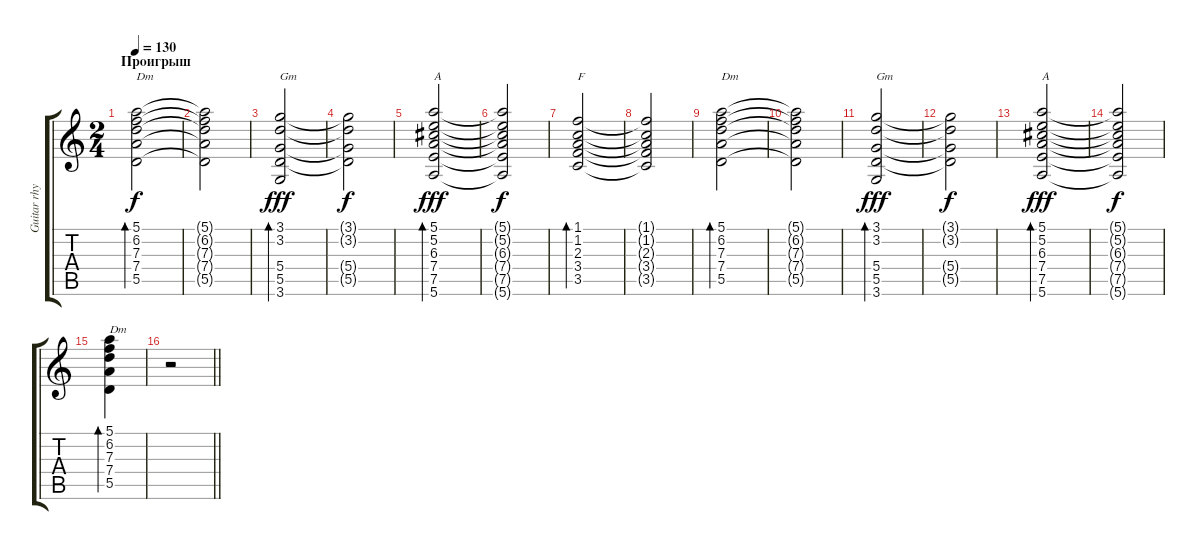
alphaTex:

\track ("Guitar rhythm 1" "Guitar rhy") {solo instrument acousticguitarsteel}
\staff {score tabs}
\tuning (E4 B3 G3 D3 A2 E2) {hide}
\ts (2 4)
\section ("" "Проигрыш")
\tempo 130
\clef g2
\ks c
(5.1 6.2 7.3 7.4 5.5).2{bd 120 txt "Dm" dy f} |
(5.1{t} 6.2{t} 7.3{t} 7.4{t} 5.5{t}).2 |
(3.1 3.2 5.4 5.5 3.6).2{bd 120 txt "Gm" dy fff} |
(3.1{t} 3.2{t} 5.4{t} 5.5{t}).2{dy f} |
(5.1 5.2 6.3 7.4 7.5 5.6).2{bd 120 txt "A" dy fff} |
(5.1{t} 5.2{t} 6.3{t} 7.4{t} 7.5{t} 5.6{t}).2{dy f} |
(1.1 1.2 2.3 3.4 3.5).2{bd 120 txt "F"} |
(1.1{t} 1.2{t} 2.3{t} 3.4{t} 3.5{t}).2 |
(5.1 6.2 7.3 7.4 5.5).2{bd 120 txt "Dm"} |
(5.1{t} 6.2{t} 7.3{t} 7.4{t} 5.5{t}).2 |
(3.1 3.2 5.4 5.5 3.6).2{bd 120 txt "Gm" dy fff} |
(3.1{t} 3.2{t} 5.4{t} 5.5{t}).2{dy f} |
(5.1 5.2 6.3 7.4 7.5 5.6).2{bd 120 txt "A" dy fff} |
(5.1{t} 5.2{t} 6.3{t} 7.4{t} 7.5{t} 5.6{t}).2{dy f} |
(5.1 6.2 7.3 7.4 5.5).4{bd 120 txt "Dm"} |
\barLineRight lightlight
r.2
